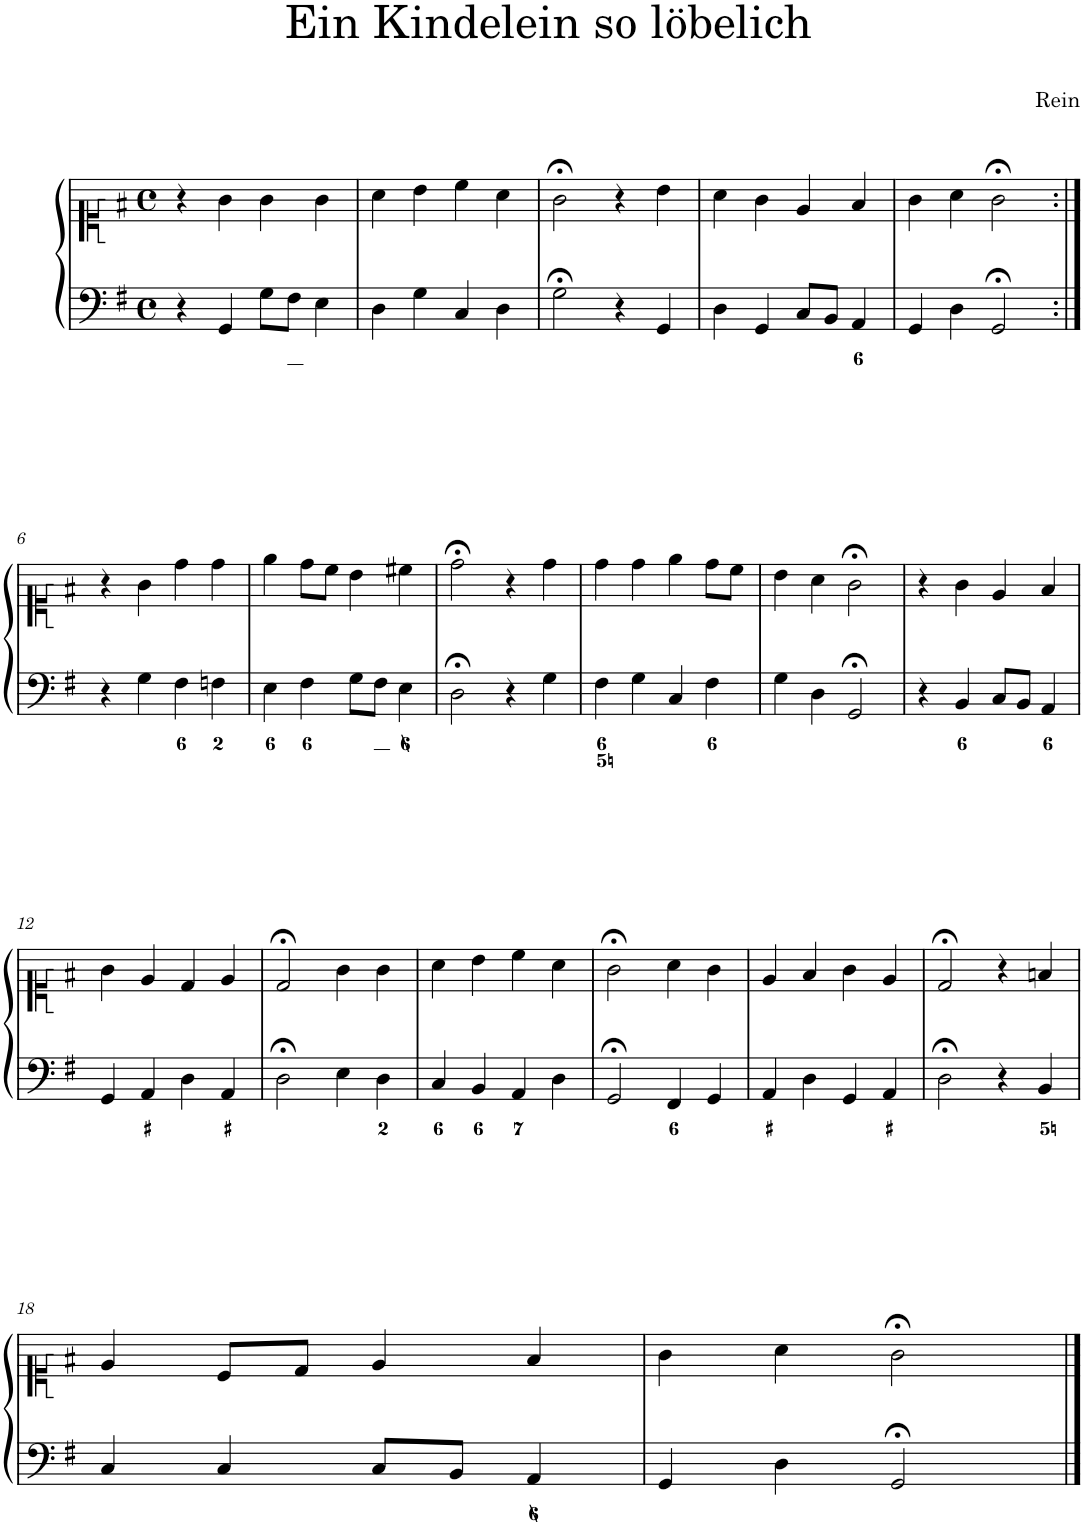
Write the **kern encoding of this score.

**kern	**kern
*part1	*part1
*staff2	*staff1
*I"Piano	*
*I'Pno.	*
*clefF4	*clefC1
*k[f#]	*k[f#]
*M4/4	*M4/4
*met(c)	*met(c)
=1	=1
4r	4r
4GG/	4g\
8G\L	4g\
8F#\J	.
4E\	4g\
=2	=2
4D\	4a\
4G\	4b\
4C/	4cc\
4D\	4a\
=3	=3
2G;<\	2g;<\
4r	4r
4GG/	4b\
=4	=4
4D\	4a\
4GG/	4g\
8C/L	4e/
8BB/J	.
4AA/	4f#/
=5	=5
4GG/	4g\
4D\	4a\
2GG;</	2g;<\
!!LO:LB:g=z
=6:|!	=6:|!
4r	4r
4G\	4g\
4F#\	4dd\
4Fn\	4dd\
=7	=7
4E\	4ee\
4F#\	8dd\L
.	8cc\J
8G\L	4b\
8F#\J	.
4E\	4cc#X\
=8	=8
2D;<\	2dd;<\
4r	4r
4G\	4dd\
=9	=9
4F#\	4dd\
4G\	4dd\
4C/	4ee\
4F#\	8dd\L
.	8cc\J
=10	=10
4G\	4b\
4D\	4a\
2GG;</	2g;<\
=11	=11
4r	4r
4BB/	4g\
8C/L	4e/
8BB/J	.
4AA/	4f#/
!!LO:LB:g=z
=12	=12
4GG/	4g\
4AA/	4e/
4D\	4d/
4AA/	4e/
=13	=13
2D;<\	2d;</
4E\	4g\
4D\	4g\
=14	=14
4C/	4a\
4BB/	4b\
4AA/	4cc\
4D\	4a\
=15	=15
2GG;</	2g;<\
4FF#/	4a\
4GG/	4g\
=16	=16
4AA/	4e/
4D\	4f#/
4GG/	4g\
4AA/	4e/
=17	=17
2D;<\	2d;</
4r	4r
4BB/	4fn/
!!LO:LB:g=z
=18	=18
4C/	4e/
4C/	8c/L
.	8d/J
8C/L	4e/
8BB/J	.
4AA/	4f#/
=19	=19
4GG/	4g\
4D\	4a\
2GG;</	2g;<\
==	==
*-	*-
